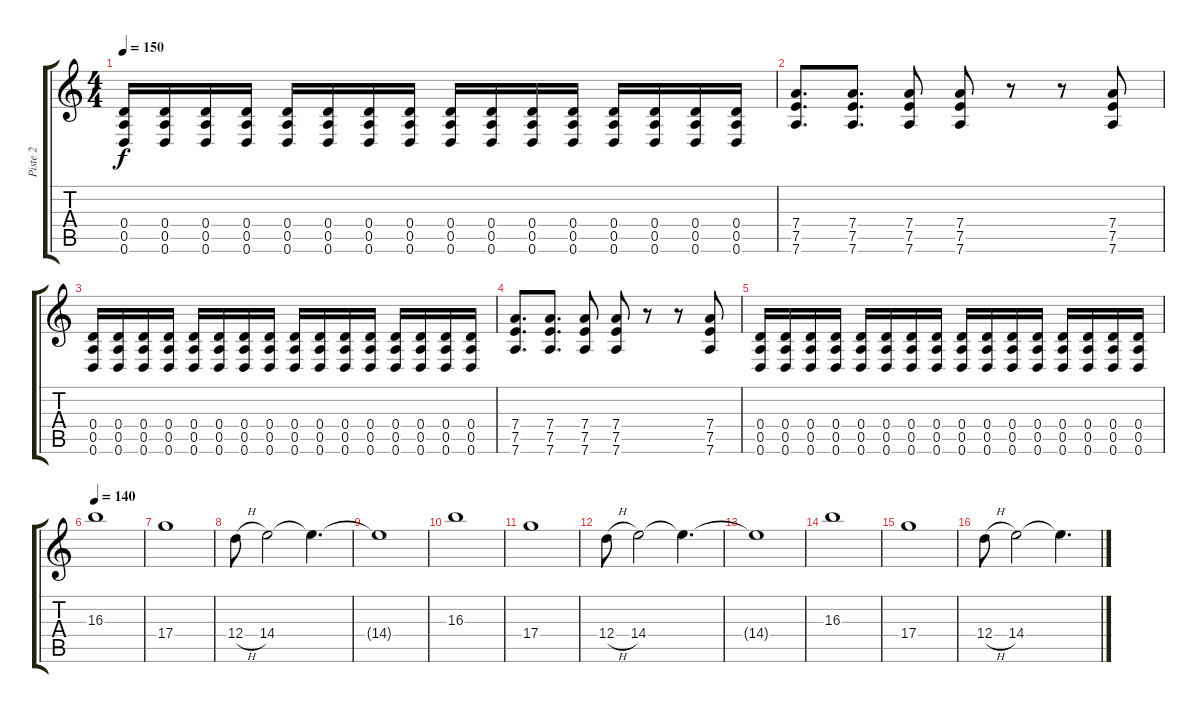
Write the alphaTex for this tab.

\track ("Piste 2" "Piste 2") {instrument overdrivenguitar}
\staff {score tabs}
\tuning (E4 B3 G3 D3 A2 D2) {hide}
\ts (4 4)
\tempo 150
\clef g2
\ks c
(0.4 0.5 0.6).16{dy f} (0.4 0.5 0.6).16 (0.4 0.5 0.6).16 (0.4 0.5 0.6).16 (0.4 0.5 0.6).16 (0.4 0.5 0.6).16 (0.4 0.5 0.6).16 (0.4 0.5 0.6).16 (0.4 0.5 0.6).16 (0.4 0.5 0.6).16 (0.4 0.5 0.6).16 (0.4 0.5 0.6).16 (0.4 0.5 0.6).16 (0.4 0.5 0.6).16 (0.4 0.5 0.6).16 (0.4 0.5 0.6).16 |
(7.4 7.5 7.6).8{d} (7.4 7.5 7.6).8{d} (7.4 7.5 7.6).8 (7.4 7.5 7.6).8 r.8 r.8 (7.4 7.5 7.6).8 |
(0.4 0.5 0.6).16 (0.4 0.5 0.6).16 (0.4 0.5 0.6).16 (0.4 0.5 0.6).16 (0.4 0.5 0.6).16 (0.4 0.5 0.6).16 (0.4 0.5 0.6).16 (0.4 0.5 0.6).16 (0.4 0.5 0.6).16 (0.4 0.5 0.6).16 (0.4 0.5 0.6).16 (0.4 0.5 0.6).16 (0.4 0.5 0.6).16 (0.4 0.5 0.6).16 (0.4 0.5 0.6).16 (0.4 0.5 0.6).16 |
(7.4 7.5 7.6).8{d} (7.4 7.5 7.6).8{d} (7.4 7.5 7.6).8 (7.4 7.5 7.6).8 r.8 r.8 (7.4 7.5 7.6).8 |
(0.4 0.5 0.6).16 (0.4 0.5 0.6).16 (0.4 0.5 0.6).16 (0.4 0.5 0.6).16 (0.4 0.5 0.6).16 (0.4 0.5 0.6).16 (0.4 0.5 0.6).16 (0.4 0.5 0.6).16 (0.4 0.5 0.6).16 (0.4 0.5 0.6).16 (0.4 0.5 0.6).16 (0.4 0.5 0.6).16 (0.4 0.5 0.6).16 (0.4 0.5 0.6).16 (0.4 0.5 0.6).16 (0.4 0.5 0.6).16 |
\tempo 140
16.3.1 |
17.4.1 |
12.4{h}.8 14.4.2 14.4{t}.4{d} |
14.4{t}.1 |
16.3.1 |
17.4.1 |
12.4{h}.8 14.4.2 14.4{t}.4{d} |
14.4{t}.1 |
16.3.1 |
17.4.1 |
12.4{h}.8 14.4.2 14.4{t}.4{d}
